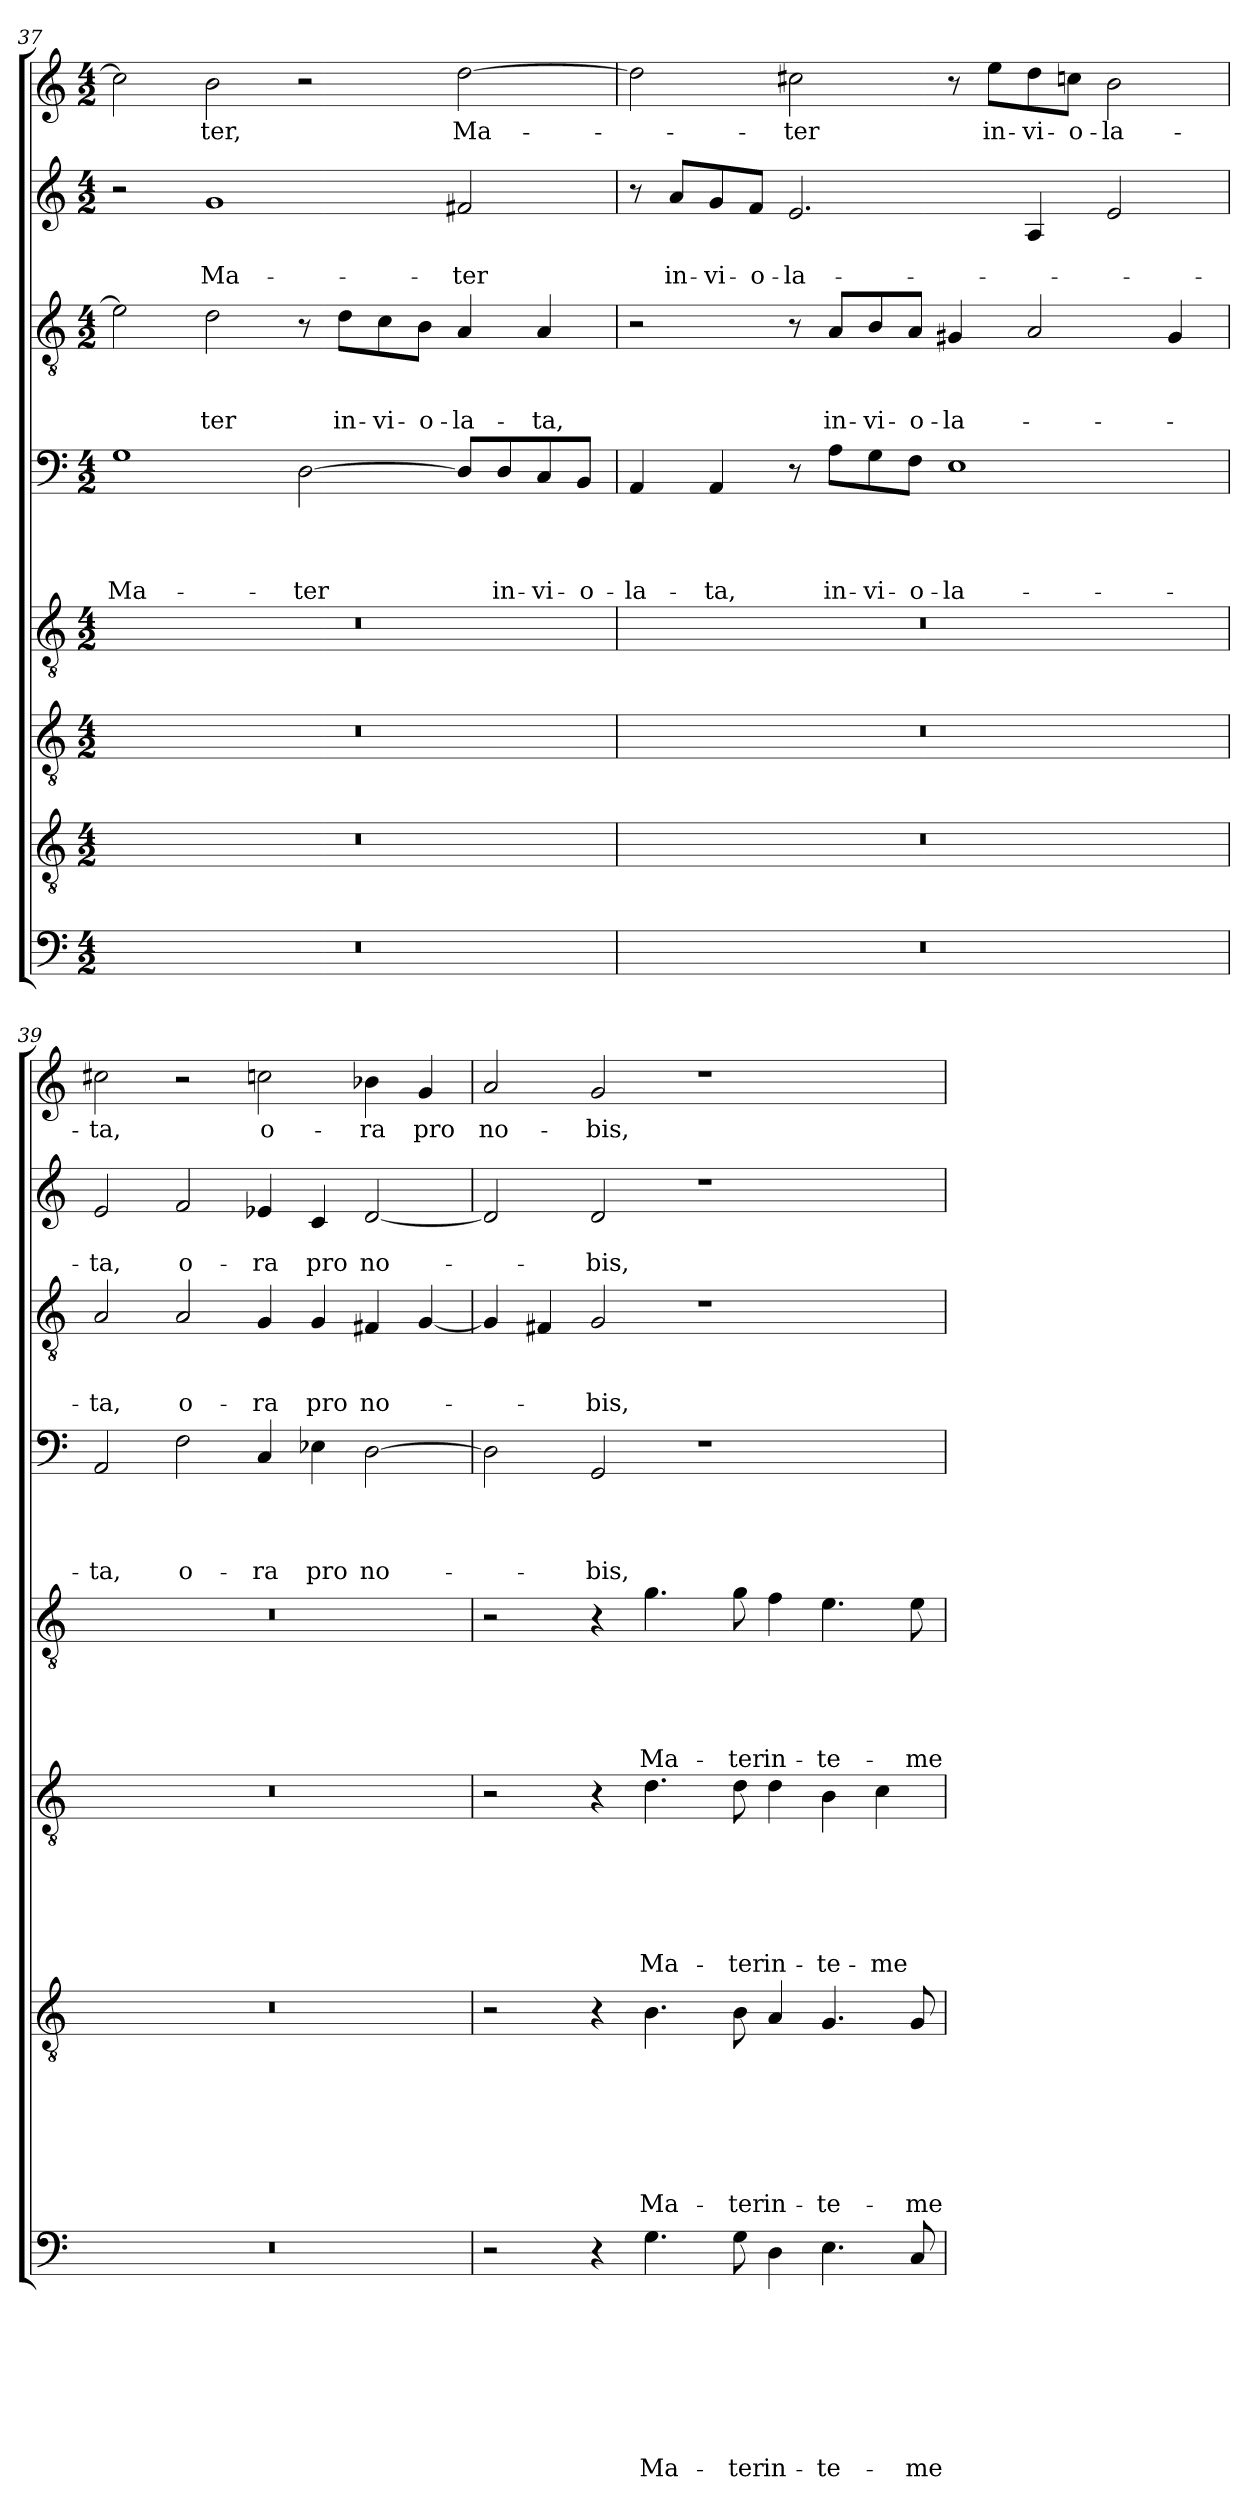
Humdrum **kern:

**kern	**text	**text	**text	**text	**text	**text	**text	**text	**kern	**text	**text	**text	**text	**text	**text	**text	**kern	**text	**text	**text	**text	**text	**text	**kern	**text	**text	**text	**text	**text	**kern	**text	**text	**text	**text	**kern	**text	**text	**text	**kern	**text	**text	**kern	**text
*part8	*part8	*part8	*part8	*part8	*part8	*part8	*part8	*part8	*part7	*part7	*part7	*part7	*part7	*part7	*part7	*part7	*part6	*part6	*part6	*part6	*part6	*part6	*part6	*part5	*part5	*part5	*part5	*part5	*part5	*part4	*part4	*part4	*part4	*part4	*part3	*part3	*part3	*part3	*part2	*part2	*part2	*part1	*part1
*staff8	*staff8	*staff8	*staff8	*staff8	*staff8	*staff8	*staff8	*staff8	*staff7	*staff7	*staff7	*staff7	*staff7	*staff7	*staff7	*staff7	*staff6	*staff6	*staff6	*staff6	*staff6	*staff6	*staff6	*staff5	*staff5	*staff5	*staff5	*staff5	*staff5	*staff4	*staff4	*staff4	*staff4	*staff4	*staff3	*staff3	*staff3	*staff3	*staff2	*staff2	*staff2	*staff1	*staff1
*clefF4	*	*	*	*	*	*	*	*	*clefGv2	*	*	*	*	*	*	*	*clefGv2	*	*	*	*	*	*	*clefGv2	*	*	*	*	*	*clefF4	*	*	*	*	*clefGv2	*	*	*	*clefG2	*	*	*clefG2	*
*k[]	*	*	*	*	*	*	*	*	*k[]	*	*	*	*	*	*	*	*k[]	*	*	*	*	*	*	*k[]	*	*	*	*	*	*k[]	*	*	*	*	*k[]	*	*	*	*k[]	*	*	*k[]	*
*a:	*	*	*	*	*	*	*	*	*a:	*	*	*	*	*	*	*	*a:	*	*	*	*	*	*	*a:	*	*	*	*	*	*a:	*	*	*	*	*a:	*	*	*	*a:	*	*	*a:	*
*M4/2	*	*	*	*	*	*	*	*	*M4/2	*	*	*	*	*	*	*	*M4/2	*	*	*	*	*	*	*M4/2	*	*	*	*	*	*M4/2	*	*	*	*	*M4/2	*	*	*	*M4/2	*	*	*M4/2	*
=37	=37	=37	=37	=37	=37	=37	=37	=37	=37	=37	=37	=37	=37	=37	=37	=37	=37	=37	=37	=37	=37	=37	=37	=37	=37	=37	=37	=37	=37	=37	=37	=37	=37	=37	=37	=37	=37	=37	=37	=37	=37	=37	=37
!	!	!	!	!	!	!	!	!	!	!	!	!	!	!	!	!	!	!	!	!	!	!	!	!	!	!	!	!	!	!	!	!	!	!LO:LY:b	!	!	!	!	!	!	!	!	!
0r	.	.	.	.	.	.	.	.	0r	.	.	.	.	.	.	.	0r	.	.	.	.	.	.	0r	.	.	.	.	.	1G	.	.	.	Ma-	2e\]	.	.	.	2r	.	.	2cc\]	.
!	!	!	!	!	!	!	!	!	!	!	!	!	!	!	!	!	!	!	!	!	!	!	!	!	!	!	!	!	!	!	!	!	!	!	!	!	!	!LO:LY:b	!	!	!LO:LY:b	!	!LO:LY:b
.	.	.	.	.	.	.	.	.	.	.	.	.	.	.	.	.	.	.	.	.	.	.	.	.	.	.	.	.	.	.	.	.	.	.	2d\	.	.	-ter	1g	.	Ma-	2b\	-ter,
!	!	!	!	!	!	!	!	!	!	!	!	!	!	!	!	!	!	!	!	!	!	!	!	!	!	!	!	!	!	!	!	!	!	!LO:LY:b	!	!	!	!	!	!	!	!	!
.	.	.	.	.	.	.	.	.	.	.	.	.	.	.	.	.	.	.	.	.	.	.	.	.	.	.	.	.	.	[2D\	.	.	.	-ter	8r	.	.	.	.	.	.	2r	.
!	!	!	!	!	!	!	!	!	!	!	!	!	!	!	!	!	!	!	!	!	!	!	!	!	!	!	!	!	!	!	!	!	!	!	!	!	!	!LO:LY:b	!	!	!	!	!
.	.	.	.	.	.	.	.	.	.	.	.	.	.	.	.	.	.	.	.	.	.	.	.	.	.	.	.	.	.	.	.	.	.	.	8d\L	.	.	in-	.	.	.	.	.
!	!	!	!	!	!	!	!	!	!	!	!	!	!	!	!	!	!	!	!	!	!	!	!	!	!	!	!	!	!	!	!	!	!	!	!	!	!	!LO:LY:b	!	!	!	!	!
.	.	.	.	.	.	.	.	.	.	.	.	.	.	.	.	.	.	.	.	.	.	.	.	.	.	.	.	.	.	.	.	.	.	.	8c\	.	.	-vi-	.	.	.	.	.
!	!	!	!	!	!	!	!	!	!	!	!	!	!	!	!	!	!	!	!	!	!	!	!	!	!	!	!	!	!	!	!	!	!	!	!	!	!	!LO:LY:b	!	!	!	!	!
.	.	.	.	.	.	.	.	.	.	.	.	.	.	.	.	.	.	.	.	.	.	.	.	.	.	.	.	.	.	.	.	.	.	.	8B\J	.	.	-o-	.	.	.	.	.
!	!	!	!	!	!	!	!	!	!	!	!	!	!	!	!	!	!	!	!	!	!	!	!	!	!	!	!	!	!	!	!	!	!	!	!	!	!	!LO:LY:b	!	!	!LO:LY:b	!	!LO:LY:b
.	.	.	.	.	.	.	.	.	.	.	.	.	.	.	.	.	.	.	.	.	.	.	.	.	.	.	.	.	.	8D/L]	.	.	.	.	4A/	.	.	-la-	2f#X/	.	-ter	[2dd\	Ma-
!	!	!	!	!	!	!	!	!	!	!	!	!	!	!	!	!	!	!	!	!	!	!	!	!	!	!	!	!	!	!	!	!	!	!LO:LY:b	!	!	!	!	!	!	!	!	!
.	.	.	.	.	.	.	.	.	.	.	.	.	.	.	.	.	.	.	.	.	.	.	.	.	.	.	.	.	.	8D/	.	.	.	in-	.	.	.	.	.	.	.	.	.
!	!	!	!	!	!	!	!	!	!	!	!	!	!	!	!	!	!	!	!	!	!	!	!	!	!	!	!	!	!	!	!	!	!	!LO:LY:b	!	!	!	!LO:LY:b	!	!	!	!	!
.	.	.	.	.	.	.	.	.	.	.	.	.	.	.	.	.	.	.	.	.	.	.	.	.	.	.	.	.	.	8C/	.	.	.	-vi-	4A/	.	.	-ta,	.	.	.	.	.
!	!	!	!	!	!	!	!	!	!	!	!	!	!	!	!	!	!	!	!	!	!	!	!	!	!	!	!	!	!	!	!	!	!	!LO:LY:b	!	!	!	!	!	!	!	!	!
.	.	.	.	.	.	.	.	.	.	.	.	.	.	.	.	.	.	.	.	.	.	.	.	.	.	.	.	.	.	8BB/J	.	.	.	-o-	.	.	.	.	.	.	.	.	.
=38	=38	=38	=38	=38	=38	=38	=38	=38	=38	=38	=38	=38	=38	=38	=38	=38	=38	=38	=38	=38	=38	=38	=38	=38	=38	=38	=38	=38	=38	=38	=38	=38	=38	=38	=38	=38	=38	=38	=38	=38	=38	=38	=38
!	!	!	!	!	!	!	!	!	!	!	!	!	!	!	!	!	!	!	!	!	!	!	!	!	!	!	!	!	!	!	!	!	!	!LO:LY:b	!	!	!	!	!	!	!	!	!
0r	.	.	.	.	.	.	.	.	0r	.	.	.	.	.	.	.	0r	.	.	.	.	.	.	0r	.	.	.	.	.	4AA/	.	.	.	-la-	2r	.	.	.	8r	.	.	2dd\]	.
!	!	!	!	!	!	!	!	!	!	!	!	!	!	!	!	!	!	!	!	!	!	!	!	!	!	!	!	!	!	!	!	!	!	!	!	!	!	!	!	!	!LO:LY:b	!	!
.	.	.	.	.	.	.	.	.	.	.	.	.	.	.	.	.	.	.	.	.	.	.	.	.	.	.	.	.	.	.	.	.	.	.	.	.	.	.	8a/L	.	in-	.	.
!	!	!	!	!	!	!	!	!	!	!	!	!	!	!	!	!	!	!	!	!	!	!	!	!	!	!	!	!	!	!	!	!	!	!LO:LY:b	!	!	!	!	!	!	!LO:LY:b	!	!
.	.	.	.	.	.	.	.	.	.	.	.	.	.	.	.	.	.	.	.	.	.	.	.	.	.	.	.	.	.	4AA/	.	.	.	-ta,	.	.	.	.	8g/	.	-vi-	.	.
!	!	!	!	!	!	!	!	!	!	!	!	!	!	!	!	!	!	!	!	!	!	!	!	!	!	!	!	!	!	!	!	!	!	!	!	!	!	!	!	!	!LO:LY:b	!	!
.	.	.	.	.	.	.	.	.	.	.	.	.	.	.	.	.	.	.	.	.	.	.	.	.	.	.	.	.	.	.	.	.	.	.	.	.	.	.	8f/J	.	-o-	.	.
!	!	!	!	!	!	!	!	!	!	!	!	!	!	!	!	!	!	!	!	!	!	!	!	!	!	!	!	!	!	!	!	!	!	!	!	!	!	!	!	!	!LO:LY:b	!	!LO:LY:b
.	.	.	.	.	.	.	.	.	.	.	.	.	.	.	.	.	.	.	.	.	.	.	.	.	.	.	.	.	.	8r	.	.	.	.	8r	.	.	.	2.e/	.	-la-	2cc#X\	-ter
!	!	!	!	!	!	!	!	!	!	!	!	!	!	!	!	!	!	!	!	!	!	!	!	!	!	!	!	!	!	!	!	!	!	!LO:LY:b	!	!	!	!LO:LY:b	!	!	!	!	!
.	.	.	.	.	.	.	.	.	.	.	.	.	.	.	.	.	.	.	.	.	.	.	.	.	.	.	.	.	.	8A\L	.	.	.	in-	8A/L	.	.	in-	.	.	.	.	.
!	!	!	!	!	!	!	!	!	!	!	!	!	!	!	!	!	!	!	!	!	!	!	!	!	!	!	!	!	!	!	!	!	!	!LO:LY:b	!	!	!	!LO:LY:b	!	!	!	!	!
.	.	.	.	.	.	.	.	.	.	.	.	.	.	.	.	.	.	.	.	.	.	.	.	.	.	.	.	.	.	8G\	.	.	.	-vi-	8B/	.	.	-vi-	.	.	.	.	.
!	!	!	!	!	!	!	!	!	!	!	!	!	!	!	!	!	!	!	!	!	!	!	!	!	!	!	!	!	!	!	!	!	!	!LO:LY:b	!	!	!	!LO:LY:b	!	!	!	!	!
.	.	.	.	.	.	.	.	.	.	.	.	.	.	.	.	.	.	.	.	.	.	.	.	.	.	.	.	.	.	8F\J	.	.	.	-o-	8A/J	.	.	-o-	.	.	.	.	.
!	!	!	!	!	!	!	!	!	!	!	!	!	!	!	!	!	!	!	!	!	!	!	!	!	!	!	!	!	!	!	!	!	!	!LO:LY:b	!	!	!	!LO:LY:b	!	!	!	!	!
.	.	.	.	.	.	.	.	.	.	.	.	.	.	.	.	.	.	.	.	.	.	.	.	.	.	.	.	.	.	1E	.	.	.	-la-	4G#X/	.	.	-la-	.	.	.	8r	.
!	!	!	!	!	!	!	!	!	!	!	!	!	!	!	!	!	!	!	!	!	!	!	!	!	!	!	!	!	!	!	!	!	!	!	!	!	!	!	!	!	!	!	!LO:LY:b
.	.	.	.	.	.	.	.	.	.	.	.	.	.	.	.	.	.	.	.	.	.	.	.	.	.	.	.	.	.	.	.	.	.	.	.	.	.	.	.	.	.	8ee\L	in-
!	!	!	!	!	!	!	!	!	!	!	!	!	!	!	!	!	!	!	!	!	!	!	!	!	!	!	!	!	!	!	!	!	!	!	!	!	!	!	!	!	!	!	!LO:LY:b
.	.	.	.	.	.	.	.	.	.	.	.	.	.	.	.	.	.	.	.	.	.	.	.	.	.	.	.	.	.	.	.	.	.	.	2A/	.	.	.	4A/	.	.	8dd\	-vi-
!	!	!	!	!	!	!	!	!	!	!	!	!	!	!	!	!	!	!	!	!	!	!	!	!	!	!	!	!	!	!	!	!	!	!	!	!	!	!	!	!	!	!	!LO:LY:b
.	.	.	.	.	.	.	.	.	.	.	.	.	.	.	.	.	.	.	.	.	.	.	.	.	.	.	.	.	.	.	.	.	.	.	.	.	.	.	.	.	.	8ccn\J	-o-
!	!	!	!	!	!	!	!	!	!	!	!	!	!	!	!	!	!	!	!	!	!	!	!	!	!	!	!	!	!	!	!	!	!	!	!	!	!	!	!	!	!	!	!LO:LY:b
.	.	.	.	.	.	.	.	.	.	.	.	.	.	.	.	.	.	.	.	.	.	.	.	.	.	.	.	.	.	.	.	.	.	.	.	.	.	.	2e/	.	.	2b\	-la-
.	.	.	.	.	.	.	.	.	.	.	.	.	.	.	.	.	.	.	.	.	.	.	.	.	.	.	.	.	.	.	.	.	.	.	4G#/	.	.	.	.	.	.	.	.
=39	=39	=39	=39	=39	=39	=39	=39	=39	=39	=39	=39	=39	=39	=39	=39	=39	=39	=39	=39	=39	=39	=39	=39	=39	=39	=39	=39	=39	=39	=39	=39	=39	=39	=39	=39	=39	=39	=39	=39	=39	=39	=39	=39
!	!	!	!	!	!	!	!	!	!	!	!	!	!	!	!	!	!	!	!	!	!	!	!	!	!	!	!	!	!	!	!	!	!	!LO:LY:b	!	!	!	!LO:LY:b	!	!	!LO:LY:b	!	!LO:LY:b
0r	.	.	.	.	.	.	.	.	0r	.	.	.	.	.	.	.	0r	.	.	.	.	.	.	0r	.	.	.	.	.	2AA/	.	.	.	-ta,	2A/	.	.	-ta,	2e/	.	-ta,	2cc#X\	-ta,
!	!	!	!	!	!	!	!	!	!	!	!	!	!	!	!	!	!	!	!	!	!	!	!	!	!	!	!	!	!	!	!	!	!	!LO:LY:b	!	!	!	!LO:LY:b	!	!	!LO:LY:b	!	!
.	.	.	.	.	.	.	.	.	.	.	.	.	.	.	.	.	.	.	.	.	.	.	.	.	.	.	.	.	.	2F\	.	.	.	o-	2A/	.	.	o-	2f/	.	o-	2r	.
!	!	!	!	!	!	!	!	!	!	!	!	!	!	!	!	!	!	!	!	!	!	!	!	!	!	!	!	!	!	!	!	!	!	!LO:LY:b	!	!	!	!LO:LY:b	!	!	!LO:LY:b	!	!LO:LY:b
.	.	.	.	.	.	.	.	.	.	.	.	.	.	.	.	.	.	.	.	.	.	.	.	.	.	.	.	.	.	4C/	.	.	.	-ra	4G/	.	.	-ra	4e-X/	.	-ra	2ccn\	o-
!	!	!	!	!	!	!	!	!	!	!	!	!	!	!	!	!	!	!	!	!	!	!	!	!	!	!	!	!	!	!	!	!	!	!LO:LY:b	!	!	!	!LO:LY:b	!	!	!LO:LY:b	!	!
.	.	.	.	.	.	.	.	.	.	.	.	.	.	.	.	.	.	.	.	.	.	.	.	.	.	.	.	.	.	4E-X\	.	.	.	pro	4G/	.	.	pro	4c/	.	pro	.	.
!	!	!	!	!	!	!	!	!	!	!	!	!	!	!	!	!	!	!	!	!	!	!	!	!	!	!	!	!	!	!	!	!	!	!LO:LY:b	!	!	!	!LO:LY:b	!	!	!LO:LY:b	!	!LO:LY:b
.	.	.	.	.	.	.	.	.	.	.	.	.	.	.	.	.	.	.	.	.	.	.	.	.	.	.	.	.	.	[2D\	.	.	.	no-	4F#X/	.	.	no-	[2d/	.	no-	4b-X\	-ra
!	!	!	!	!	!	!	!	!	!	!	!	!	!	!	!	!	!	!	!	!	!	!	!	!	!	!	!	!	!	!	!	!	!	!	!	!	!	!	!	!	!	!	!LO:LY:b
.	.	.	.	.	.	.	.	.	.	.	.	.	.	.	.	.	.	.	.	.	.	.	.	.	.	.	.	.	.	.	.	.	.	.	[4G/	.	.	.	.	.	.	4g/	pro
!!LO:PB:g=z
=40	=40	=40	=40	=40	=40	=40	=40	=40	=40	=40	=40	=40	=40	=40	=40	=40	=40	=40	=40	=40	=40	=40	=40	=40	=40	=40	=40	=40	=40	=40	=40	=40	=40	=40	=40	=40	=40	=40	=40	=40	=40	=40	=40
!	!	!	!	!	!	!	!	!	!	!	!	!	!	!	!	!	!	!	!	!	!	!	!	!	!	!	!	!	!	!	!	!	!	!	!	!	!	!	!	!	!	!	!LO:LY:b
2r	.	.	.	.	.	.	.	.	2r	.	.	.	.	.	.	.	2r	.	.	.	.	.	.	2r	.	.	.	.	.	2D\]	.	.	.	.	4G/]	.	.	.	2d/]	.	.	2a/	no-
.	.	.	.	.	.	.	.	.	.	.	.	.	.	.	.	.	.	.	.	.	.	.	.	.	.	.	.	.	.	.	.	.	.	.	4F#X/	.	.	.	.	.	.	.	.
!	!	!	!	!	!	!	!	!	!	!	!	!	!	!	!	!	!	!	!	!	!	!	!	!	!	!	!	!	!	!	!	!	!	!LO:LY:b	!	!	!	!LO:LY:b	!	!	!LO:LY:b	!	!LO:LY:b
4r	.	.	.	.	.	.	.	.	4r	.	.	.	.	.	.	.	4r	.	.	.	.	.	.	4r	.	.	.	.	.	2GG/	.	.	.	-bis,	2G/	.	.	-bis,	2d/	.	-bis,	2g/	-bis,
!	!	!	!	!	!	!	!	!LO:LY:b	!	!	!	!	!	!	!	!LO:LY:b	!	!	!	!	!	!	!LO:LY:b	!	!	!	!	!	!LO:LY:b	!	!	!	!	!	!	!	!	!	!	!	!	!	!
4.G\	.	.	.	.	.	.	.	Ma-	4.B\	.	.	.	.	.	.	Ma-	4.d\	.	.	.	.	.	Ma-	4.g\	.	.	.	.	Ma-	.	.	.	.	.	.	.	.	.	.	.	.	.	.
.	.	.	.	.	.	.	.	.	.	.	.	.	.	.	.	.	.	.	.	.	.	.	.	.	.	.	.	.	.	1r	.	.	.	.	1r	.	.	.	1r	.	.	1r	.
!	!	!	!	!	!	!	!	!LO:LY:b	!	!	!	!	!	!	!	!LO:LY:b	!	!	!	!	!	!	!LO:LY:b	!	!	!	!	!	!LO:LY:b	!	!	!	!	!	!	!	!	!	!	!	!	!	!
8G\	.	.	.	.	.	.	.	-ter	8B\	.	.	.	.	.	.	-ter	8d\	.	.	.	.	.	-ter	8g\	.	.	.	.	-ter	.	.	.	.	.	.	.	.	.	.	.	.	.	.
!	!	!	!	!	!	!	!	!LO:LY:b	!	!	!	!	!	!	!	!LO:LY:b	!	!	!	!	!	!	!LO:LY:b	!	!	!	!	!	!LO:LY:b	!	!	!	!	!	!	!	!	!	!	!	!	!	!
4D\	.	.	.	.	.	.	.	in-	4A/	.	.	.	.	.	.	in-	4d\	.	.	.	.	.	in-	4f\	.	.	.	.	in-	.	.	.	.	.	.	.	.	.	.	.	.	.	.
!	!	!	!	!	!	!	!	!LO:LY:b	!	!	!	!	!	!	!	!LO:LY:b	!	!	!	!	!	!	!LO:LY:b	!	!	!	!	!	!LO:LY:b	!	!	!	!	!	!	!	!	!	!	!	!	!	!
4.E\	.	.	.	.	.	.	.	-te-	4.G/	.	.	.	.	.	.	-te-	4B\	.	.	.	.	.	-te-	4.e\	.	.	.	.	-te-	.	.	.	.	.	.	.	.	.	.	.	.	.	.
!	!	!	!	!	!	!	!	!	!	!	!	!	!	!	!	!	!	!	!	!	!	!	!LO:LY:b	!	!	!	!	!	!	!	!	!	!	!	!	!	!	!	!	!	!	!	!
.	.	.	.	.	.	.	.	.	.	.	.	.	.	.	.	.	4c\	.	.	.	.	.	-me-	.	.	.	.	.	.	.	.	.	.	.	.	.	.	.	.	.	.	.	.
!	!	!	!	!	!	!	!	!LO:LY:b	!	!	!	!	!	!	!	!LO:LY:b	!	!	!	!	!	!	!	!	!	!	!	!	!LO:LY:b	!	!	!	!	!	!	!	!	!	!	!	!	!	!
8C/	.	.	.	.	.	.	.	-me-	8G/	.	.	.	.	.	.	-me-	.	.	.	.	.	.	.	8e\	.	.	.	.	-me-	.	.	.	.	.	.	.	.	.	.	.	.	.	.
=	=	=	=	=	=	=	=	=	=	=	=	=	=	=	=	=	=	=	=	=	=	=	=	=	=	=	=	=	=	=	=	=	=	=	=	=	=	=	=	=	=	=	=
*-	*-	*-	*-	*-	*-	*-	*-	*-	*-	*-	*-	*-	*-	*-	*-	*-	*-	*-	*-	*-	*-	*-	*-	*-	*-	*-	*-	*-	*-	*-	*-	*-	*-	*-	*-	*-	*-	*-	*-	*-	*-	*-	*-
